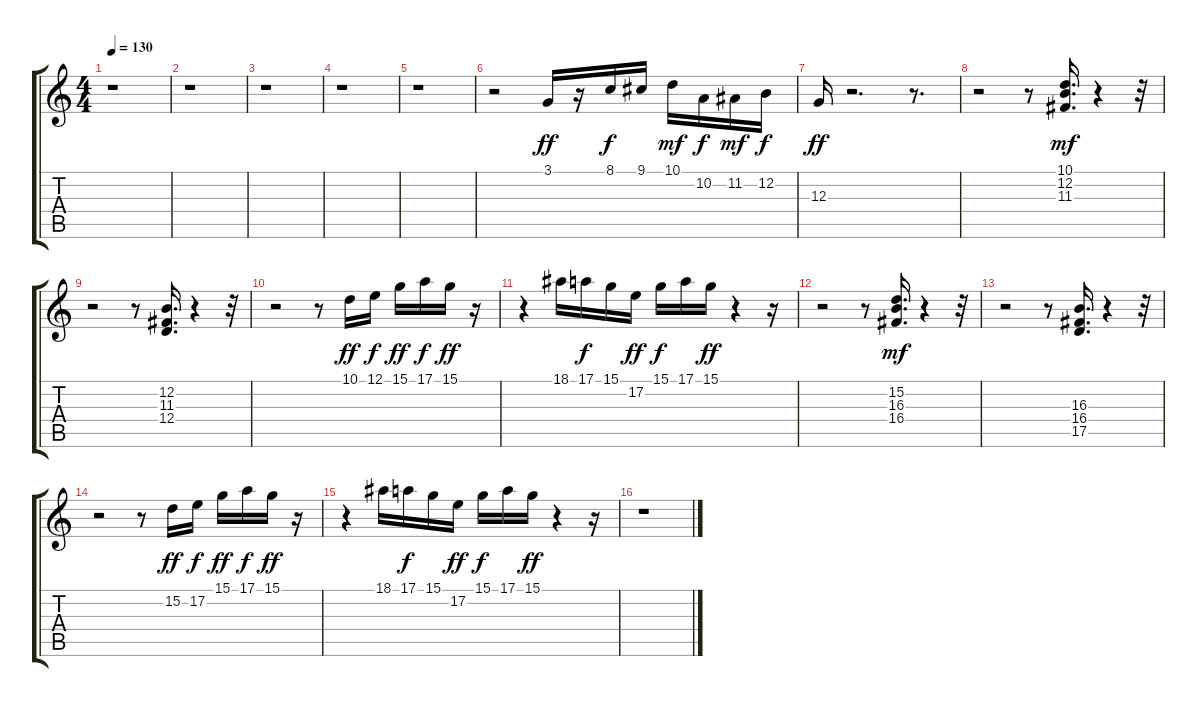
\track "" {instrument brasssection}
\staff {score tabs}
\tuning (E4 B3 G3 D3 A2 E2) {hide}
\ts (4 4)
\tempo 130
\clef g2
\ks c
r.1{dy ff} |
r.1 |
r.1 |
r.1 |
r.1 |
r.2 3.1.16 r.16 8.1.16{dy f} 9.1.16 10.1.16{dy mf} 10.2.16{dy f} 11.2.16{dy mf} 12.2.16{dy f} |
12.3.16{dy ff} r.2{d} r.8{d} |
r.2 r.8 (10.1 12.2 11.3).16{d dy mf} r.4 r.32 |
r.2 r.8 (12.2 11.3 12.4).16{d} r.4 r.32 |
r.2 r.8 10.1.16{dy ff} 12.1.16{dy f} 15.1.16{dy ff} 17.1.16{dy f} 15.1.16{dy ff} r.16 |
r.4 18.1.16 17.1.16{dy f} 15.1.16 17.2.16{dy ff} 15.1.16{dy f} 17.1.16 15.1.16{dy ff} r.4 r.16 |
r.2 r.8 (15.2 16.3 16.4).16{d dy mf} r.4 r.32 |
r.2 r.8 (16.3 16.4 17.5).16{d} r.4 r.32 |
r.2 r.8 15.2.16{dy ff} 17.2.16{dy f} 15.1.16{dy ff} 17.1.16{dy f} 15.1.16{dy ff} r.16 |
r.4 18.1.16 17.1.16{dy f} 15.1.16 17.2.16{dy ff} 15.1.16{dy f} 17.1.16 15.1.16{dy ff} r.4 r.16 |
r.1
